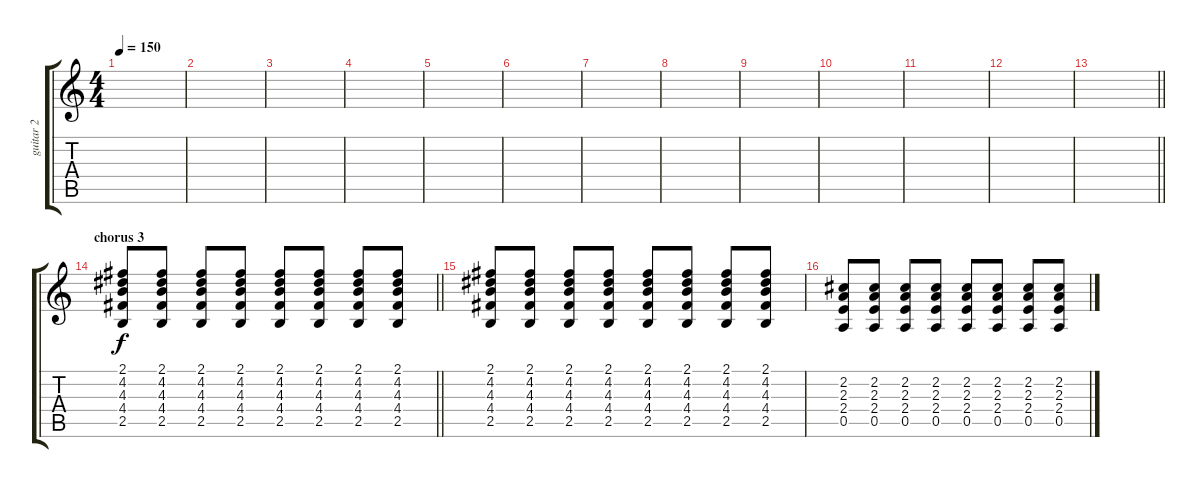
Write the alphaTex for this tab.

\track ("guitar 2" "guitar 2") {instrument electricguitarclean}
\staff {score tabs}
\tuning (E4 B3 G3 D3 A2 E2) {hide}
\ts (4 4)
\tempo 150
\clef g2
\ks c
|
|
|
|
|
|
|
|
|
|
|
|
\barLineRight lightlight
|
\section ("" "chorus 3")
\barLineRight lightlight
(2.1 4.2 4.3 4.4 2.5).8{dy f} (2.1 4.2 4.3 4.4 2.5).8 (2.1 4.2 4.3 4.4 2.5).8 (2.1 4.2 4.3 4.4 2.5).8 (2.1 4.2 4.3 4.4 2.5).8 (2.1 4.2 4.3 4.4 2.5).8 (2.1 4.2 4.3 4.4 2.5).8 (2.1 4.2 4.3 4.4 2.5).8 |
(2.1 4.2 4.3 4.4 2.5).8 (2.1 4.2 4.3 4.4 2.5).8 (2.1 4.2 4.3 4.4 2.5).8 (2.1 4.2 4.3 4.4 2.5).8 (2.1 4.2 4.3 4.4 2.5).8 (2.1 4.2 4.3 4.4 2.5).8 (2.1 4.2 4.3 4.4 2.5).8 (2.1 4.2 4.3 4.4 2.5).8 |
(2.2 2.3 2.4 0.5).8 (2.2 2.3 2.4 0.5).8 (2.2 2.3 2.4 0.5).8 (2.2 2.3 2.4 0.5).8 (2.2 2.3 2.4 0.5).8 (2.2 2.3 2.4 0.5).8 (2.2 2.3 2.4 0.5).8 (2.2 2.3 2.4 0.5).8
